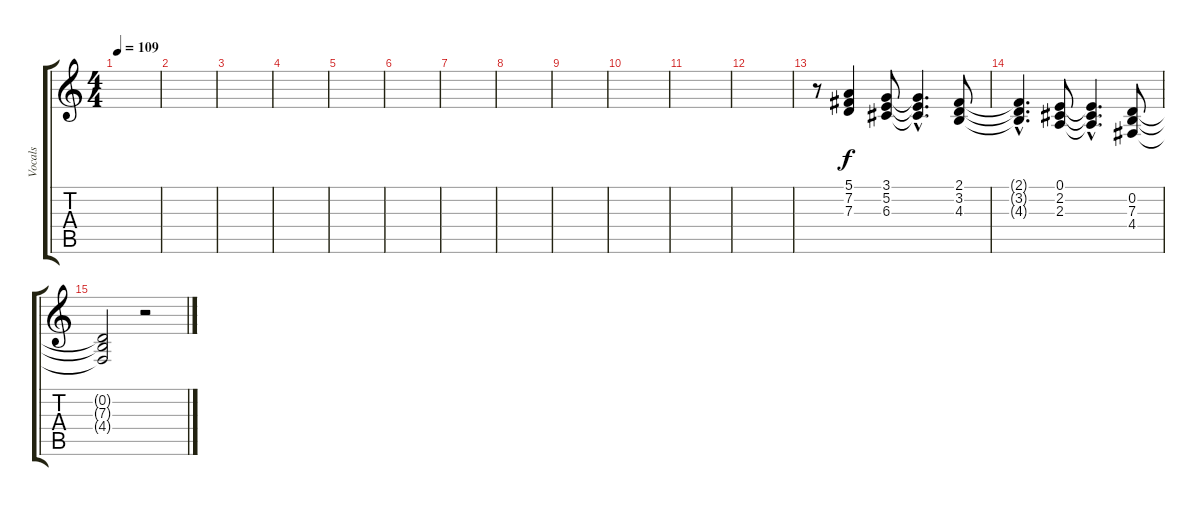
\track ("Vocals" "Vocals") {instrument choiraahs}
\staff {score tabs}
\tuning (E4 B3 G3 D3 A2 E2) {hide}
\ts (4 4)
\tempo 109
\clef g2
\ks c
|
|
|
|
|
|
|
|
|
|
|
|
r.8 (5.1 7.2 7.3).4 (3.1 5.2 6.3).8 (3.1{hac t} 5.2{hac t} 6.3{hac t}).4{d} (2.1 3.2 4.3).8 |
(2.1{hac t} 3.2{hac t} 4.3{hac t}).4{d} (0.1 2.2 2.3).8 (0.1{hac t} 2.2{hac t} 2.3{hac t}).4{d} (0.2 7.3 4.4).8 |
(0.2{t} 7.3{t} 4.4{t}).2 r.2
